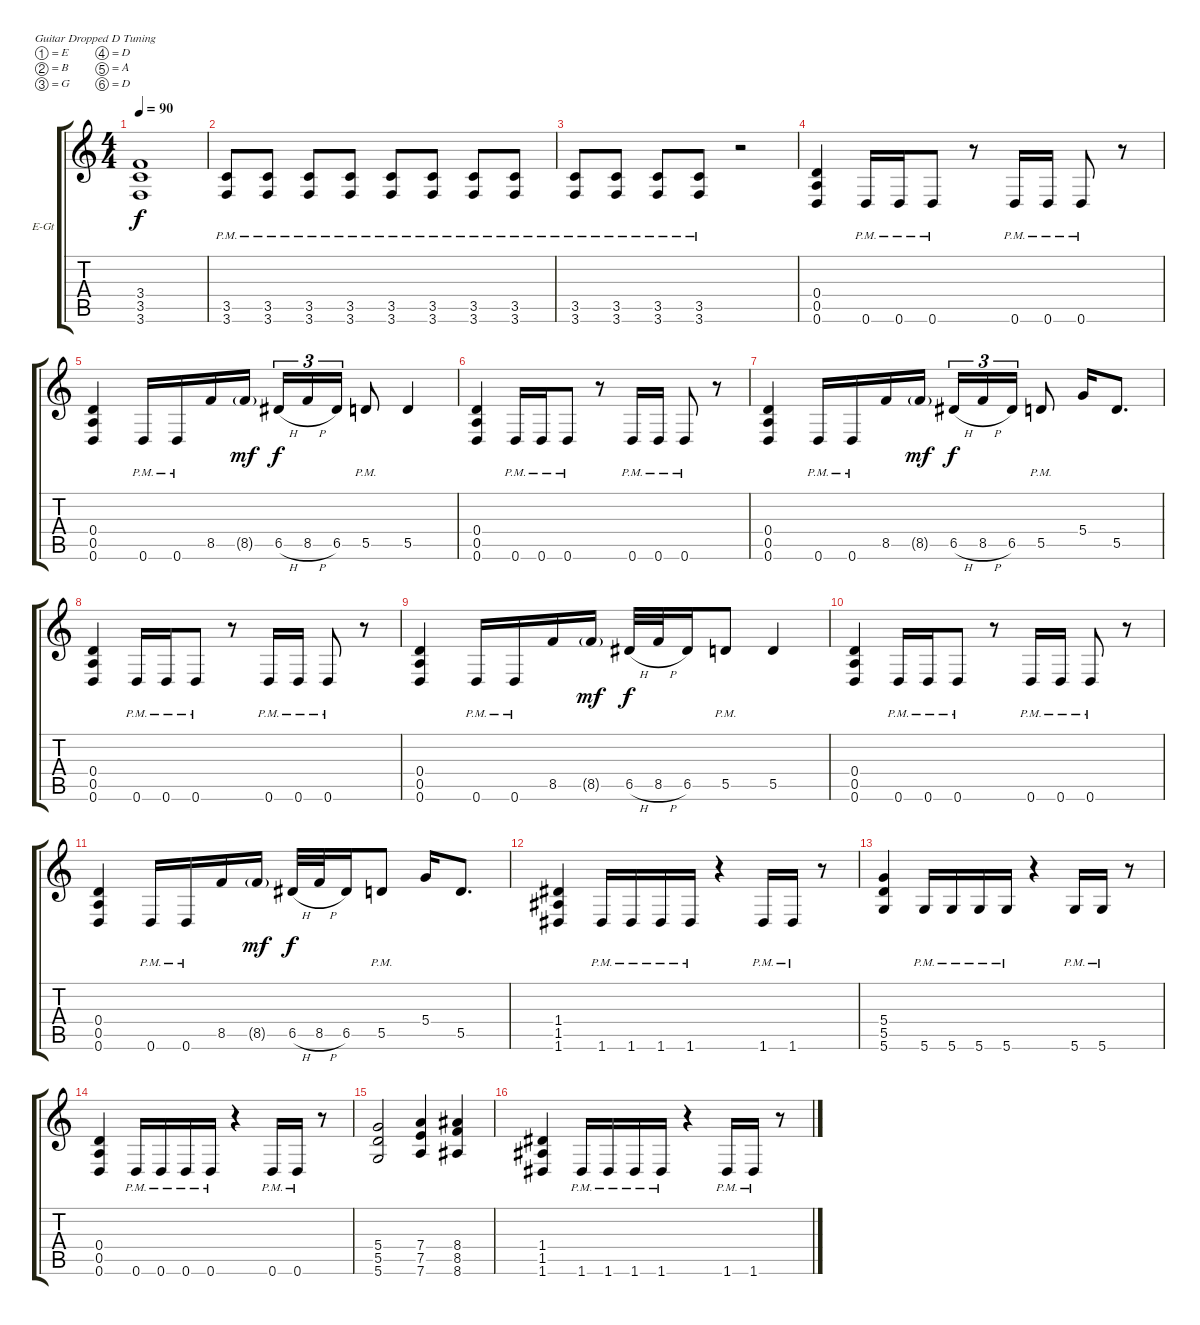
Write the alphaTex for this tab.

\bracketExtendMode groupsimilarinstruments
\firstSystemTrackNameOrientation horizontal
\otherSystemsTrackNameOrientation horizontal
\track ("Rythm Left" "E-Gt") {instrument distortionguitar}
\staff {score tabs}
\tuning (E4 B3 G3 D3 A2 D2)
\ts (4 4)
\tempo 90
\clef g2
\ks c
(3.4 3.5 3.6).1{dy f} |
(3.5{pm} 3.6{pm}).8 (3.5{pm} 3.6{pm}).8 (3.5{pm} 3.6{pm}).8 (3.5{pm} 3.6{pm}).8 (3.5{pm} 3.6{pm}).8 (3.5{pm} 3.6{pm}).8 (3.5{pm} 3.6{pm}).8 (3.5{pm} 3.6{pm}).8 |
(3.5{pm} 3.6{pm}).8 (3.5{pm} 3.6{pm}).8 (3.5{pm} 3.6{pm}).8 (3.5{pm} 3.6{pm}).8 r.2 |
(0.4 0.5 0.6).4 0.6{pm}.16 0.6{pm}.16 0.6{pm}.8 r.8 0.6{pm}.16 0.6{pm}.16 0.6{pm}.8 r.8 |
(0.4 0.5 0.6).4 0.6{pm}.16 0.6{pm}.16 8.5.16 8.5{g}.16{dy mf} 6.5{h}.16{tu (3 2) dy f} 8.5{h}.16{tu (3 2)} 6.5.16{tu (3 2)} 5.5{pm}.8 5.5.4 |
(0.4 0.5 0.6).4 0.6{pm}.16 0.6{pm}.16 0.6{pm}.8 r.8 0.6{pm}.16 0.6{pm}.16 0.6{pm}.8 r.8 |
(0.4 0.5 0.6).4 0.6{pm}.16 0.6{pm}.16 8.5.16 8.5{g}.16{dy mf} 6.5{h}.16{tu (3 2) dy f} 8.5{h}.16{tu (3 2)} 6.5.16{tu (3 2)} 5.5{pm}.8 5.4.16 5.5.8{d} |
(0.4 0.5 0.6).4 0.6{pm}.16 0.6{pm}.16 0.6{pm}.8 r.8 0.6{pm}.16 0.6{pm}.16 0.6{pm}.8 r.8 |
(0.4 0.5 0.6).4 0.6{pm}.16 0.6{pm}.16 8.5.16 8.5{g}.16{dy mf} 6.5{h}.32{dy f} 8.5{h}.32 6.5.16 5.5{pm}.8 5.5.4 |
(0.4 0.5 0.6).4 0.6{pm}.16 0.6{pm}.16 0.6{pm}.8 r.8 0.6{pm}.16 0.6{pm}.16 0.6{pm}.8 r.8 |
(0.4 0.5 0.6).4 0.6{pm}.16 0.6{pm}.16 8.5.16 8.5{g}.16{dy mf} 6.5{h}.32{dy f} 8.5{h}.32 6.5.16 5.5{pm}.8 5.4.16 5.5.8{d} |
(1.4 1.5 1.6).4 1.6{pm}.16 1.6{pm}.16 1.6{pm}.16 1.6{pm}.16 r.4 1.6{pm}.16 1.6{pm}.16 r.8 |
(5.4 5.5 5.6).4 5.6{pm}.16 5.6{pm}.16 5.6{pm}.16 5.6{pm}.16 r.4 5.6{pm}.16 5.6{pm}.16 r.8 |
(0.4 0.5 0.6).4 0.6{pm}.16 0.6{pm}.16 0.6{pm}.16 0.6{pm}.16 r.4 0.6{pm}.16 0.6{pm}.16 r.8 |
(5.4 5.5 5.6).2 (7.4 7.5 7.6).4 (8.4 8.5 8.6).4 |
(1.4 1.5 1.6).4 1.6{pm}.16 1.6{pm}.16 1.6{pm}.16 1.6{pm}.16 r.4 1.6{pm}.16 1.6{pm}.16 r.8
